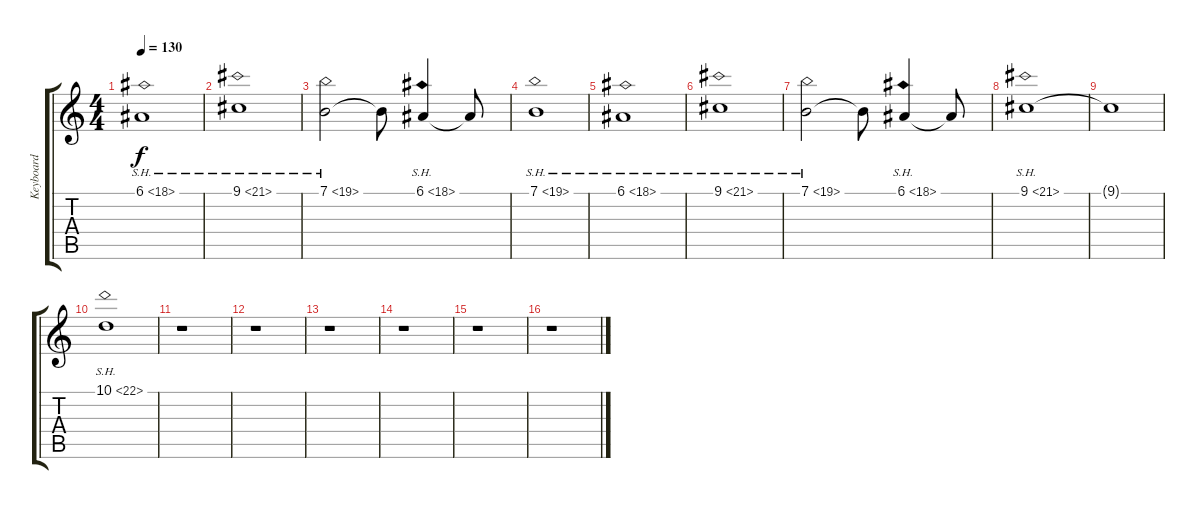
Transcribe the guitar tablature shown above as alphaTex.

\track ("Keyboard" "Keyboard") {instrument pad2warm}
\staff {score tabs}
\tuning (E4 B3 G3 D3 A2 E2) {hide}
\ts (4 4)
\tempo 130
\clef g2
\ks c
6.1{sh 12}.1{dy f} |
9.1{sh 12}.1 |
7.1{sh 12}.2 7.1{t}.8 6.1{sh 12}.4 6.1{t}.8 |
7.1{sh 12}.1 |
6.1{sh 12}.1 |
9.1{sh 12}.1 |
7.1{sh 12}.2 7.1{t}.8 6.1{sh 12}.4 6.1{t}.8 |
9.1{sh 12}.1 |
9.1{t}.1 |
10.1{sh 12}.1 |
r.1 |
r.1 |
r.1 |
r.1 |
r.1 |
r.1
